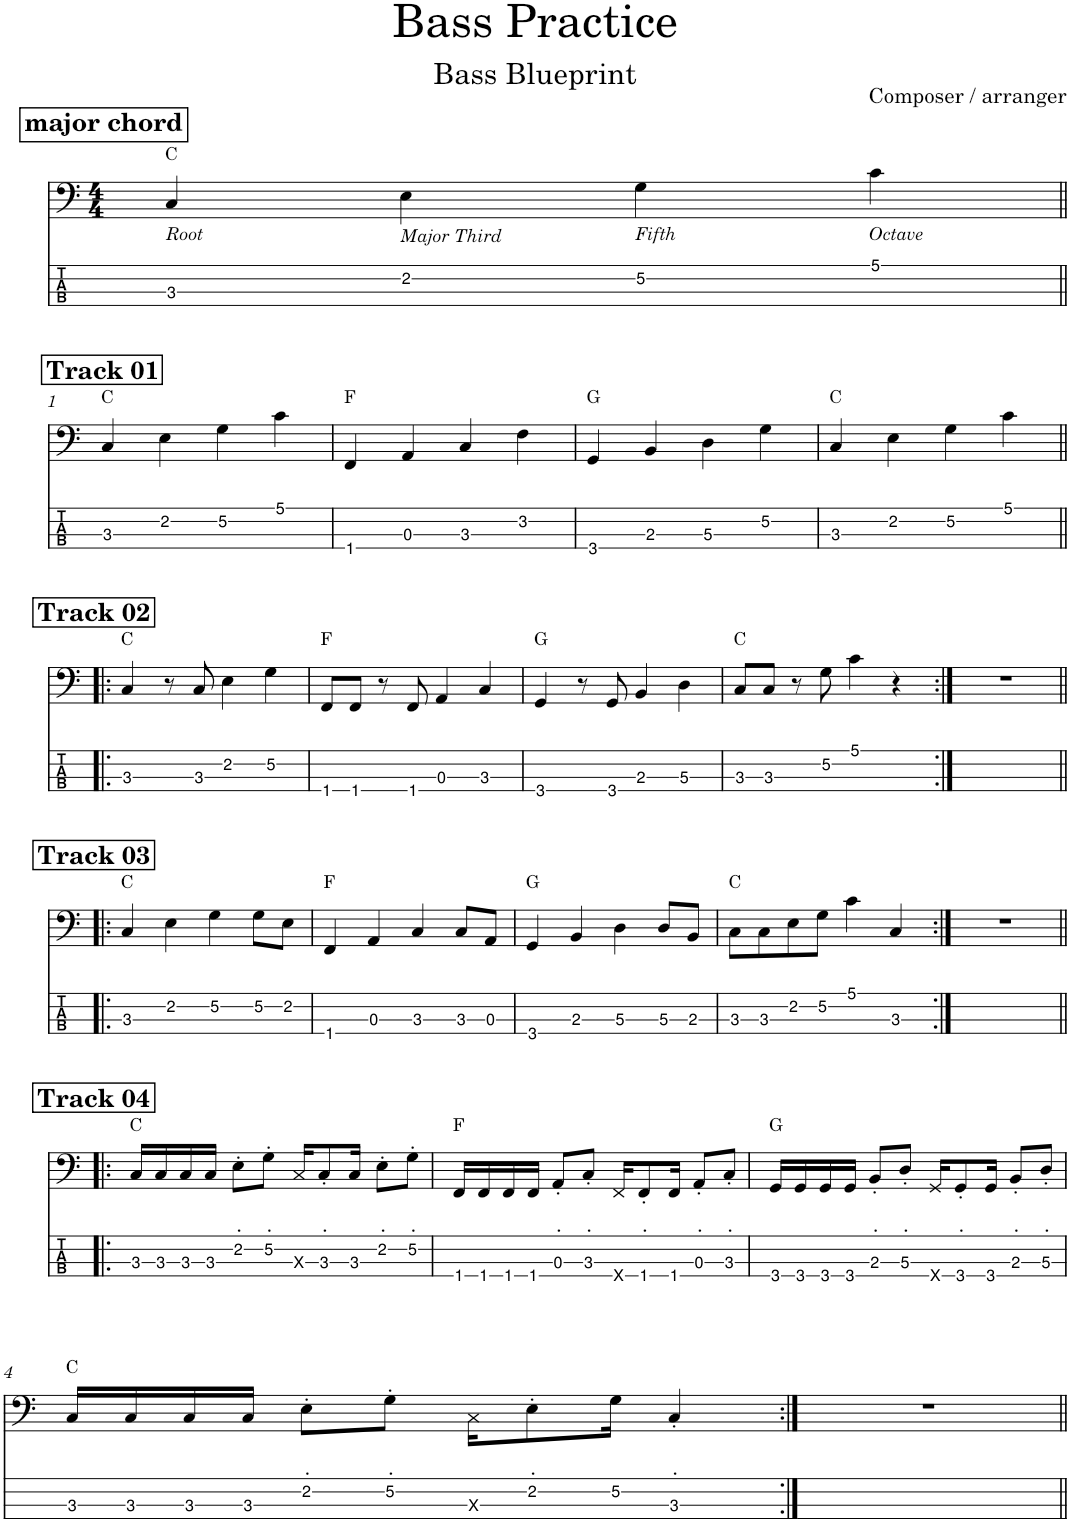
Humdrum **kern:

**kern	**kern	**harte
*part1	*part1	*part1
*staff2	*staff1	*
*I"Electric Bass	*	*
*I'El. B.	*	*
*stria4	*	*
*	*clefF4	*
*Trd7c12	*Trd7c12	*
*k[]	*k[]	*
*M4/4	*M4/4	*
!!LO:REH:place=s1:a:B:cj:fs=14:t=major chord
=	=	=
!	!LO:TX:b:i:t=Root	!
4C	4C/	C:maj
!	!LO:TX:b:i:t=Major Third	!
4E	4E\	.
!	!LO:TX:b:i:t=Fifth	!
4G	4G\	.
!	!LO:TX:b:i:t=Octave	!
4c	4c\	.
!!LO:LB:g=z
!!LO:REH:place=s1:a:B:cj:fs=14:t=Track 01
=1||	=1||	=1||
*stria4	*	*
4C	4C/	C:maj
4E	4E\	.
4G	4G\	.
4c	4c\	.
=2	=2	=2
4FF	4FF/	F:maj
4AA	4AA/	.
4C	4C/	.
4F	4F\	.
=3	=3	=3
4GG	4GG/	G:maj
4BB	4BB/	.
4D	4D\	.
4G	4G\	.
=4	=4	=4
4C	4C/	C:maj
4E	4E\	.
4G	4G\	.
4c	4c\	.
!!LO:LB:g=z
!!LO:REH:place=s1:a:B:cj:fs=14:t=Track 02
=1!|:	=1!|:	=1!|:
*stria4	*	*
4C	4C/	C:maj
8r	8r	.
8C	8C/	.
4E	4E\	.
4G	4G\	.
=2	=2	=2
8FFL	8FF/L	F:maj
8FFJ	8FF/J	.
8r	8r	.
8FF	8FF/	.
4AA	4AA/	.
4C	4C/	.
=3	=3	=3
4GG	4GG/	G:maj
8r	8r	.
8GG	8GG/	.
4BB	4BB/	.
4D	4D\	.
=4	=4	=4
8CL	8C/L	C:maj
8CJ	8C/J	.
8r	8r	.
8G	8G\	.
4c	4c\	.
4r	4r	.
=5:|!	=5:|!	=5:|!
1r	1r	.
!!LO:LB:g=z
!!LO:REH:place=s1:a:B:cj:fs=14:t=Track 03
=1!|:	=1!|:	=1!|:
*stria4	*	*
4C	4C/	C:maj
4E	4E\	.
4G	4G\	.
8GL	8G\L	.
8EJ	8E\J	.
=2	=2	=2
4FF	4FF/	F:maj
4AA	4AA/	.
4C	4C/	.
8CL	8C/L	.
8AAJ	8AA/J	.
=3	=3	=3
4GG	4GG/	G:maj
4BB	4BB/	.
4D	4D\	.
8DL	8D/L	.
8BBJ	8BB/J	.
=4	=4	=4
8CL	8C\L	C:maj
8CJ	8C\	.
8EL	8E\	.
8GJ	8G\J	.
4c	4c\	.
4C	4C/	.
=5:|!	=5:|!	=5:|!
1r	1r	.
!!LO:LB:g=z
!!LO:REH:place=s1:a:B:cj:fs=14:t=Track 04
=1!|:	=1!|:	=1!|:
*stria4	*	*
16CLL	16C/LL	C:maj
16CJ	16C/	.
16CL	16C/	.
16CJJ	16C/JJ	.
8E'L	8E'\L	.
8G'J	8G'\J	.
16CKL	16C/KL	.
8C'	8C'/	.
16CJk	16C/Jk	.
8E'L	8E'\L	.
8G'J	8G'\J	.
=2	=2	=2
16FFLL	16FF/LL	F:maj
16FFJ	16FF/	.
16FFL	16FF/	.
16FFJJ	16FF/JJ	.
8AA'L	8AA'/L	.
8C'J	8C'/J	.
16FFKL	16FF/KL	.
8FF'	8FF'/	.
16FFJk	16FF/Jk	.
8AA'L	8AA'/L	.
8C'J	8C'/J	.
=3	=3	=3
16GGLL	16GG/LL	G:maj
16GGJ	16GG/	.
16GGL	16GG/	.
16GGJJ	16GG/JJ	.
8BB'L	8BB'/L	.
8D'J	8D'/J	.
16GGKL	16GG/KL	.
8GG'	8GG'/	.
16GGJk	16GG/Jk	.
8BB'L	8BB'/L	.
8D'J	8D'/J	.
!!LO:LB:g=z
=4	=4	=4
16CLL	16C/LL	C:maj
16CJ	16C/	.
16CL	16C/	.
16CJJ	16C/JJ	.
8E'L	8E'\L	.
8G'J	8G'\J	.
16CKL	16C\KL	.
8E'	8E'\	.
16GJk	16G\Jk	.
4C'	4C'/	.
=5:|!	=5:|!	=5:|!
1r	1r	.
=||	=||	=||
*-	*-	*-
